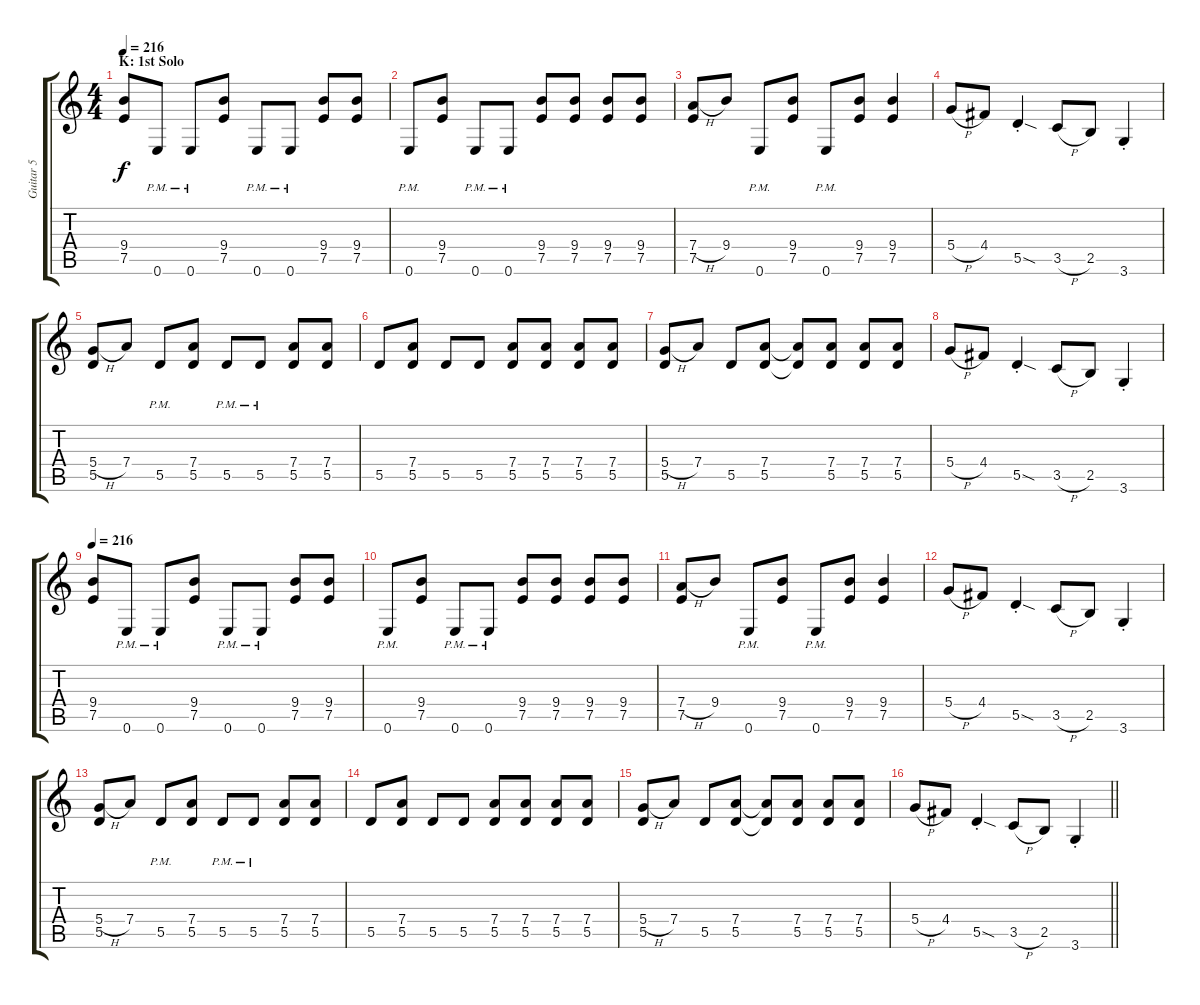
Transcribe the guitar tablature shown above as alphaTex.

\track ("Guitar 5" "Guitar 5") {instrument distortionguitar}
\staff {score tabs}
\tuning (E4 B3 G3 D3 A2 E2) {hide}
\ts (4 4)
\section ("" "K: 1st Solo")
\tempo 216
\clef g2
\ks c
(9.4 7.5).8{dy f} 0.6{pm}.8 0.6{pm}.8 (9.4 7.5).8 0.6{pm}.8 0.6{pm}.8 (9.4 7.5).8 (9.4 7.5).8 |
0.6{pm}.8 (9.4 7.5).8 0.6{pm}.8 0.6{pm}.8 (9.4 7.5).8 (9.4 7.5).8 (9.4 7.5).8 (9.4 7.5).8 |
(7.4{h} 7.5).8 9.4.8 0.6{pm}.8 (9.4 7.5).8 0.6{pm}.8 (9.4 7.5).8 (9.4 7.5).4 |
5.4{h}.8 4.4.8 5.5{sod st}.4 3.5{h}.8 2.5.8 3.6{st}.4 |
(5.4{h} 5.5).8 7.4.8 5.5{pm}.8 (7.4 5.5).8 5.5{pm}.8 5.5{pm}.8 (7.4 5.5).8 (7.4 5.5).8 |
5.5.8 (7.4 5.5).8 5.5.8 5.5.8 (7.4 5.5).8 (7.4 5.5).8 (7.4 5.5).8 (7.4 5.5).8 |
(5.4{h} 5.5).8 7.4.8 5.5.8 (7.4 5.5).8 (7.4{t} 5.5{t}).8 (7.4 5.5).8 (7.4 5.5).8 (7.4 5.5).8 |
5.4{h}.8 4.4.8 5.5{sod st}.4 3.5{h}.8 2.5.8 3.6{st}.4 |
\tempo 216
(9.4 7.5).8 0.6{pm}.8 0.6{pm}.8 (9.4 7.5).8 0.6{pm}.8 0.6{pm}.8 (9.4 7.5).8 (9.4 7.5).8 |
0.6{pm}.8 (9.4 7.5).8 0.6{pm}.8 0.6{pm}.8 (9.4 7.5).8 (9.4 7.5).8 (9.4 7.5).8 (9.4 7.5).8 |
(7.4{h} 7.5).8 9.4.8 0.6{pm}.8 (9.4 7.5).8 0.6{pm}.8 (9.4 7.5).8 (9.4 7.5).4 |
5.4{h}.8 4.4.8 5.5{sod st}.4 3.5{h}.8 2.5.8 3.6{st}.4 |
(5.4{h} 5.5).8 7.4.8 5.5{pm}.8 (7.4 5.5).8 5.5{pm}.8 5.5{pm}.8 (7.4 5.5).8 (7.4 5.5).8 |
5.5.8 (7.4 5.5).8 5.5.8 5.5.8 (7.4 5.5).8 (7.4 5.5).8 (7.4 5.5).8 (7.4 5.5).8 |
(5.4{h} 5.5).8 7.4.8 5.5.8 (7.4 5.5).8 (7.4{t} 5.5{t}).8 (7.4 5.5).8 (7.4 5.5).8 (7.4 5.5).8 |
\barLineRight lightlight
5.4{h}.8 4.4.8 5.5{sod st}.4 3.5{h}.8 2.5.8 3.6{st}.4
